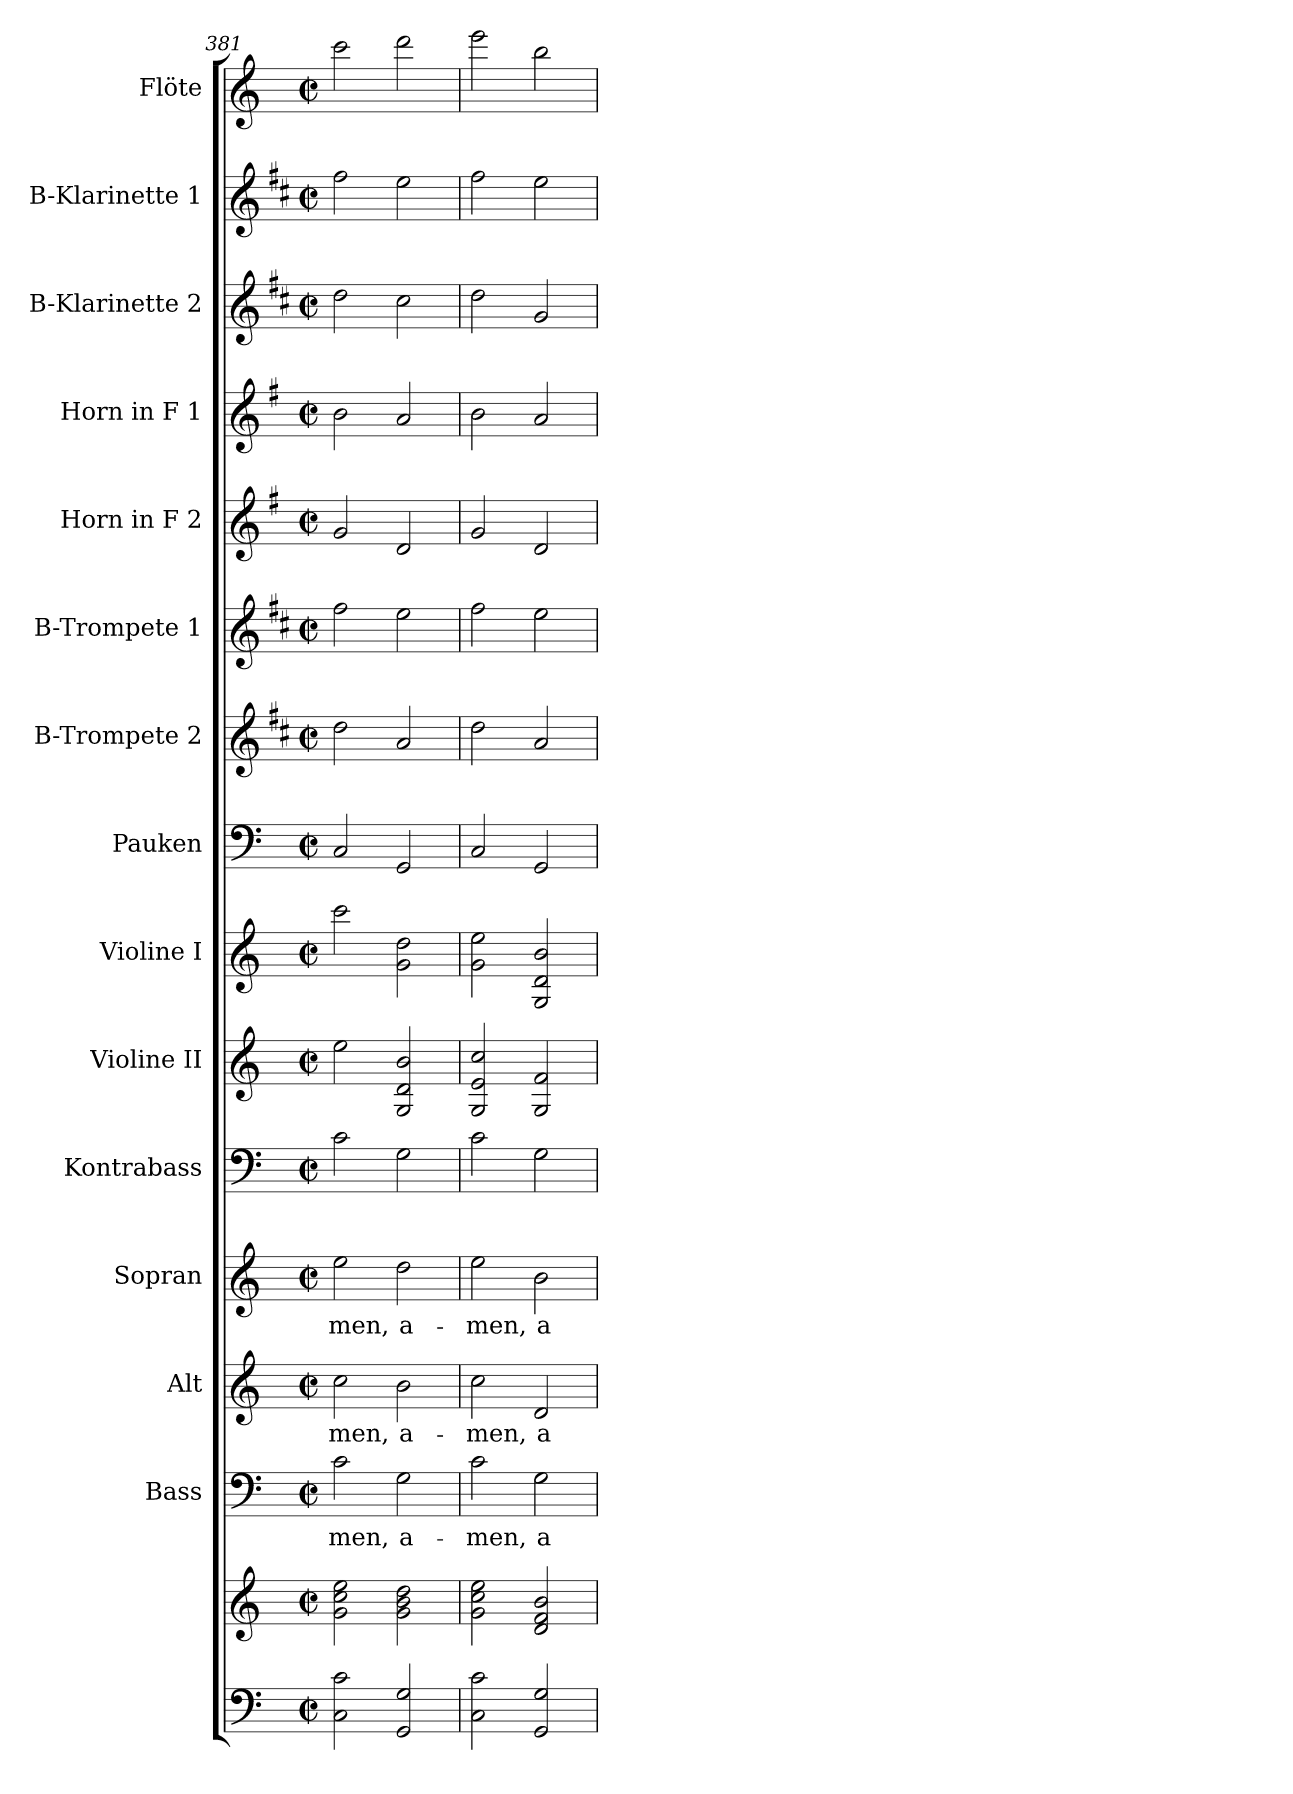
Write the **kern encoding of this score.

**kern	**kern	**kern	**text	**kern	**text	**kern	**text	**kern	**kern	**kern	**kern	**kern	**kern	**kern	**kern	**kern	**kern	**kern
*part15	*part15	*part14	*part14	*part13	*part13	*part12	*part12	*part11	*part10	*part9	*part8	*part7	*part6	*part5	*part4	*part3	*part2	*part1
*staff16	*staff15	*staff14	*staff14	*staff13	*staff13	*staff12	*staff12	*staff11	*staff10	*staff9	*staff8	*staff7	*staff6	*staff5	*staff4	*staff3	*staff2	*staff1
*	*	*I"Bass	*	*I"Alt	*	*I"Sopran	*	*I"Kontrabass	*I"Violine II	*I"Violine I	*I"Pauken	*I"B-Trompete 2	*I"B-Trompete 1	*I"Horn in F 2	*I"Horn in F 1	*I"B-Klarinette 2	*I"B-Klarinette 1	*I"Flöte
*	*	*I'B.	*	*I'A.	*	*I'S.	*	*I'Kb.	*I'Vl. II	*I'Vl. I	*I'Pk.	*I'B Trp. 2	*I'B Trp. 1	*	*	*I'B Kl. 2	*I'B Kl. 1	*I'Fl.
*clefF4	*clefG2	*clefF4	*	*clefG2	*	*clefG2	*	*clefF4	*clefG2	*clefG2	*clefF4	*clefG2	*clefG2	*clefG2	*clefG2	*clefG2	*clefG2	*clefG2
*	*	*	*	*	*	*	*	*ITrd7c12	*	*	*	*ITrd1c2	*ITrd1c2	*ITrd4c7	*ITrd4c7	*ITrd1c2	*ITrd1c2	*
*k[]	*k[]	*k[]	*	*k[]	*	*k[]	*	*k[]	*k[]	*k[]	*k[]	*k[]	*k[]	*k[]	*k[]	*k[]	*k[]	*k[]
*C:	*C:	*C:	*	*C:	*	*C:	*	*C:	*C:	*C:	*C:	*C:	*C:	*C:	*C:	*C:	*C:	*C:
*M2/2	*M2/2	*M2/2	*	*M2/2	*	*M2/2	*	*M2/2	*M2/2	*M2/2	*M2/2	*M2/2	*M2/2	*M2/2	*M2/2	*M2/2	*M2/2	*M2/2
*met(c|)	*met(c|)	*met(c|)	*	*met(c|)	*	*met(c|)	*	*met(c|)	*met(c|)	*met(c|)	*met(c|)	*met(c|)	*met(c|)	*met(c|)	*met(c|)	*met(c|)	*met(c|)	*met(c|)
=381	=381	=381	=381	=381	=381	=381	=381	=381	=381	=381	=381	=381	=381	=381	=381	=381	=381	=381
!	!	!	!LO:LY:b	!	!LO:LY:b	!	!LO:LY:b	!	!	!	!	!	!	!	!	!	!	!
2C\ 2c\	2g\ 2cc\ 2ee\	2c\	-men,	2cc\	-men,	2ee\	-men,	2C\	2ee\	2ccc\	2C/	2cc\	2ee\	2c/	2e\	2cc\	2ee\	2ccc\
!	!	!	!LO:LY:b	!	!LO:LY:b	!	!LO:LY:b	!	!	!	!	!	!	!	!	!	!	!
2GG/ 2G/	2g\ 2b\ 2dd\	2G\	a-	2b\	a-	2dd\	a-	2GG\	2G/ 2d/ 2b/	2g\ 2dd\	2GG/	2g/	2dd\	2G/	2d/	2b\	2dd\	2ddd\
=382	=382	=382	=382	=382	=382	=382	=382	=382	=382	=382	=382	=382	=382	=382	=382	=382	=382	=382
!	!	!	!LO:LY:b	!	!LO:LY:b	!	!LO:LY:b	!	!	!	!	!	!	!	!	!	!	!
2C\ 2c\	2g\ 2cc\ 2ee\	2c\	-men,	2cc\	-men,	2ee\	-men,	2C\	2G/ 2e/ 2cc/	2g\ 2ee\	2C/	2cc\	2ee\	2c/	2e\	2cc\	2ee\	2eee\
!	!	!	!LO:LY:b	!	!LO:LY:b	!	!LO:LY:b	!	!	!	!	!	!	!	!	!	!	!
2GG/ 2G/	2d/ 2f/ 2b/	2G\	a-	2d/	a-	2b\	a-	2GG\	2G/ 2f/	2G/ 2d/ 2b/	2GG/	2g/	2dd\	2G/	2d/	2f/	2dd\	2bb\
=	=	=	=	=	=	=	=	=	=	=	=	=	=	=	=	=	=	=
*-	*-	*-	*-	*-	*-	*-	*-	*-	*-	*-	*-	*-	*-	*-	*-	*-	*-	*-
